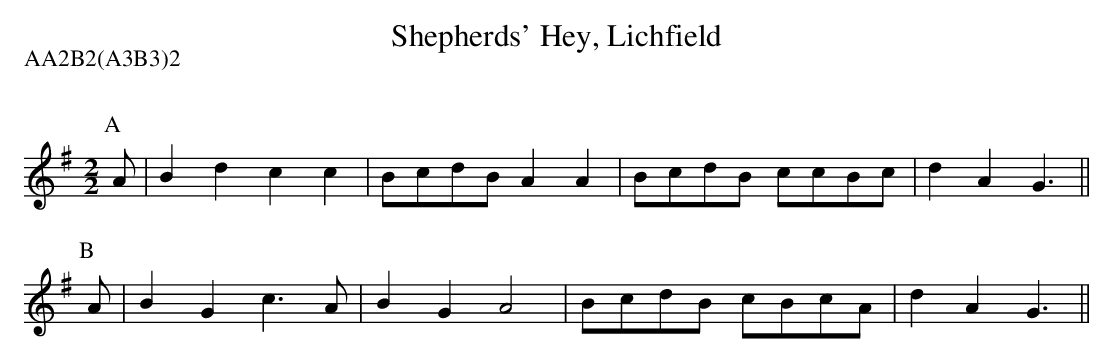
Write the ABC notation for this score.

X:1
T:Shepherds' Hey, Lichfield
Q:120
M:2/2
L:1/8
P:AA2B2(A3B3)2
K:G
P:A
A|B2d2 c2c2|BcdB A2A2|BcdB ccBc|d2A2 G3||
P:B
A|B2G2 c3A |B2G2 A4 |BcdB cBcA|d2A2 G3||
